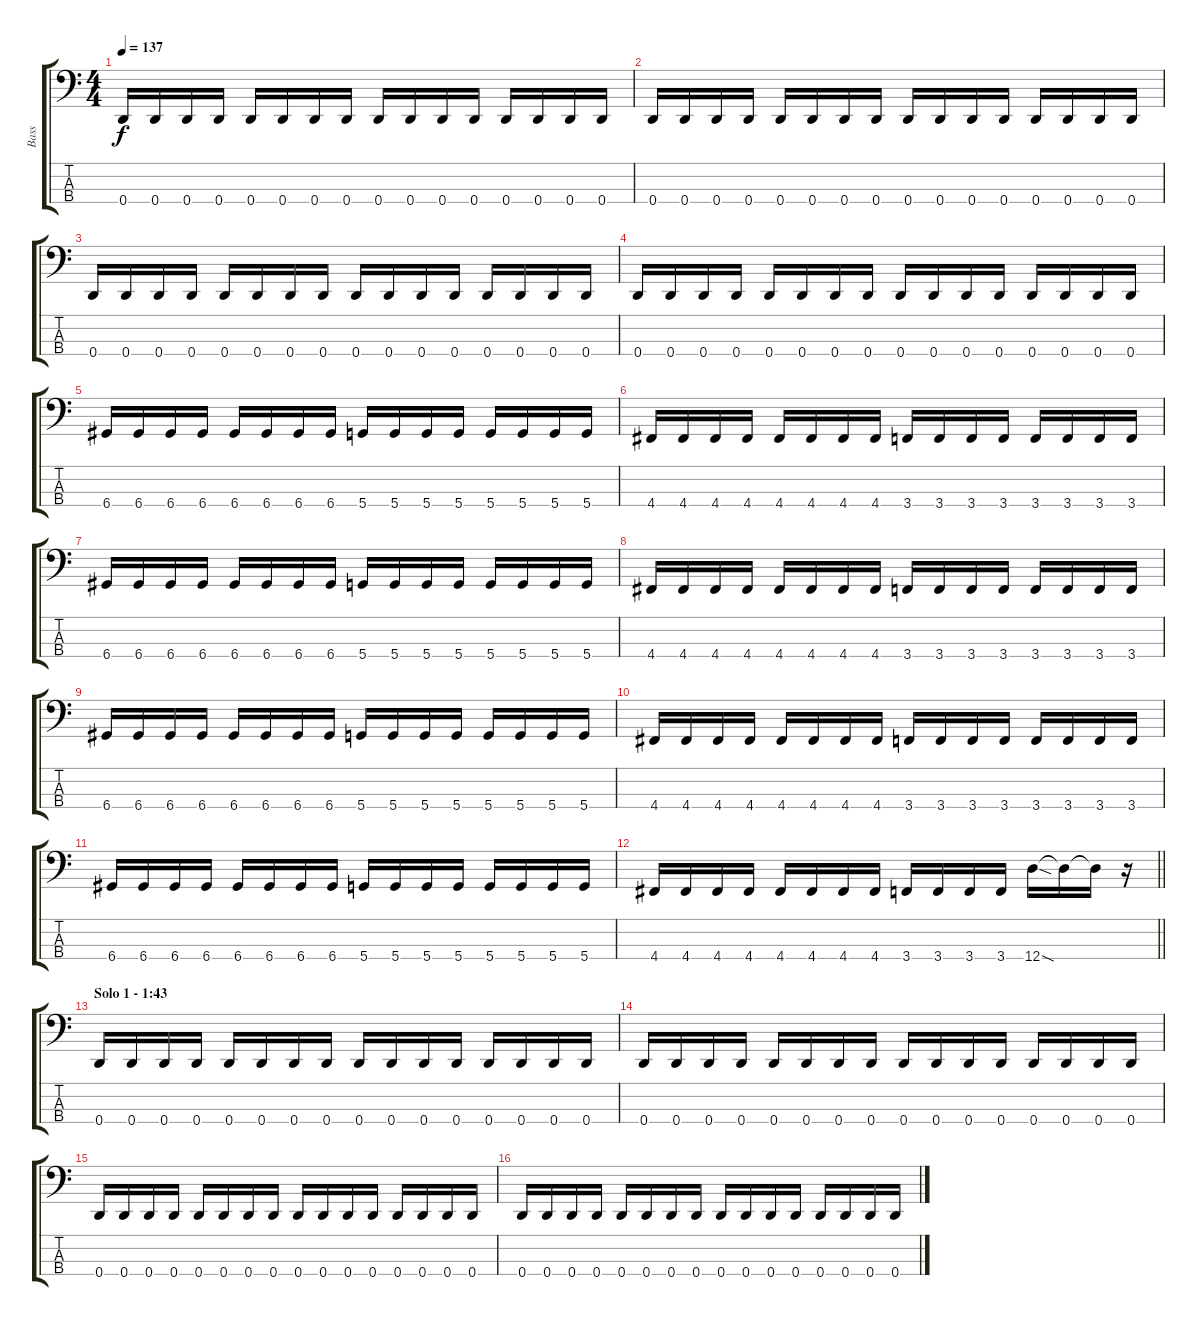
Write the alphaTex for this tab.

\track ("Bass" "Bass") {instrument electricbassfinger}
\staff {score tabs}
\tuning (G2 D2 A1 D1) {hide}
\ts (4 4)
\tempo 137
\clef f4
\ks c
0.4.16{dy f} 0.4.16 0.4.16 0.4.16 0.4.16 0.4.16 0.4.16 0.4.16 0.4.16 0.4.16 0.4.16 0.4.16 0.4.16 0.4.16 0.4.16 0.4.16 |
0.4.16 0.4.16 0.4.16 0.4.16 0.4.16 0.4.16 0.4.16 0.4.16 0.4.16 0.4.16 0.4.16 0.4.16 0.4.16 0.4.16 0.4.16 0.4.16 |
0.4.16 0.4.16 0.4.16 0.4.16 0.4.16 0.4.16 0.4.16 0.4.16 0.4.16 0.4.16 0.4.16 0.4.16 0.4.16 0.4.16 0.4.16 0.4.16 |
0.4.16 0.4.16 0.4.16 0.4.16 0.4.16 0.4.16 0.4.16 0.4.16 0.4.16 0.4.16 0.4.16 0.4.16 0.4.16 0.4.16 0.4.16 0.4.16 |
6.4.16 6.4.16 6.4.16 6.4.16 6.4.16 6.4.16 6.4.16 6.4.16 5.4.16 5.4.16 5.4.16 5.4.16 5.4.16 5.4.16 5.4.16 5.4.16 |
4.4.16 4.4.16 4.4.16 4.4.16 4.4.16 4.4.16 4.4.16 4.4.16 3.4.16 3.4.16 3.4.16 3.4.16 3.4.16 3.4.16 3.4.16 3.4.16 |
6.4.16 6.4.16 6.4.16 6.4.16 6.4.16 6.4.16 6.4.16 6.4.16 5.4.16 5.4.16 5.4.16 5.4.16 5.4.16 5.4.16 5.4.16 5.4.16 |
4.4.16 4.4.16 4.4.16 4.4.16 4.4.16 4.4.16 4.4.16 4.4.16 3.4.16 3.4.16 3.4.16 3.4.16 3.4.16 3.4.16 3.4.16 3.4.16 |
6.4.16 6.4.16 6.4.16 6.4.16 6.4.16 6.4.16 6.4.16 6.4.16 5.4.16 5.4.16 5.4.16 5.4.16 5.4.16 5.4.16 5.4.16 5.4.16 |
4.4.16 4.4.16 4.4.16 4.4.16 4.4.16 4.4.16 4.4.16 4.4.16 3.4.16 3.4.16 3.4.16 3.4.16 3.4.16 3.4.16 3.4.16 3.4.16 |
6.4.16 6.4.16 6.4.16 6.4.16 6.4.16 6.4.16 6.4.16 6.4.16 5.4.16 5.4.16 5.4.16 5.4.16 5.4.16 5.4.16 5.4.16 5.4.16 |
\barLineRight lightlight
4.4.16 4.4.16 4.4.16 4.4.16 4.4.16 4.4.16 4.4.16 4.4.16 3.4.16 3.4.16 3.4.16 3.4.16 12.4{sod}.16 12.4{t}.16 12.4{t}.16 r.16 |
\section ("" "Solo 1 - 1:43")
0.4.16 0.4.16 0.4.16 0.4.16 0.4.16 0.4.16 0.4.16 0.4.16 0.4.16 0.4.16 0.4.16 0.4.16 0.4.16 0.4.16 0.4.16 0.4.16 |
0.4.16 0.4.16 0.4.16 0.4.16 0.4.16 0.4.16 0.4.16 0.4.16 0.4.16 0.4.16 0.4.16 0.4.16 0.4.16 0.4.16 0.4.16 0.4.16 |
0.4.16 0.4.16 0.4.16 0.4.16 0.4.16 0.4.16 0.4.16 0.4.16 0.4.16 0.4.16 0.4.16 0.4.16 0.4.16 0.4.16 0.4.16 0.4.16 |
0.4.16 0.4.16 0.4.16 0.4.16 0.4.16 0.4.16 0.4.16 0.4.16 0.4.16 0.4.16 0.4.16 0.4.16 0.4.16 0.4.16 0.4.16 0.4.16
